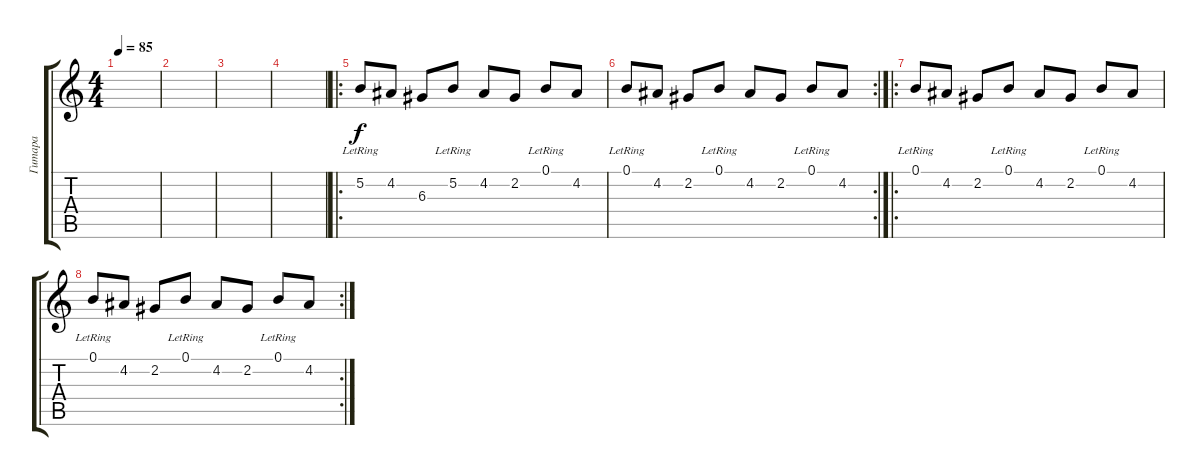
\track ("Гитара" "Гитара") {instrument acousticguitarnylon}
\staff {score tabs}
\tuning (B3 Gb3 D3 A2 E2 B1) {hide}
\ts (4 4)
\tempo 85
\clef g2
\ks c
|
|
|
|
\ro
5.2{lr}.8 4.2.8 6.3.8 5.2{lr}.8 4.2.8 2.2.8 0.1{lr}.8 4.2.8 |
\rc 2
0.1{lr}.8 4.2.8 2.2.8 0.1{lr}.8 4.2.8 2.2.8 0.1{lr}.8 4.2.8 |
\ro
0.1{lr}.8 4.2.8 2.2.8 0.1{lr}.8 4.2.8 2.2.8 0.1{lr}.8 4.2.8 |
\rc 2
0.1{lr}.8 4.2.8 2.2.8 0.1{lr}.8 4.2.8 2.2.8 0.1{lr}.8 4.2.8
